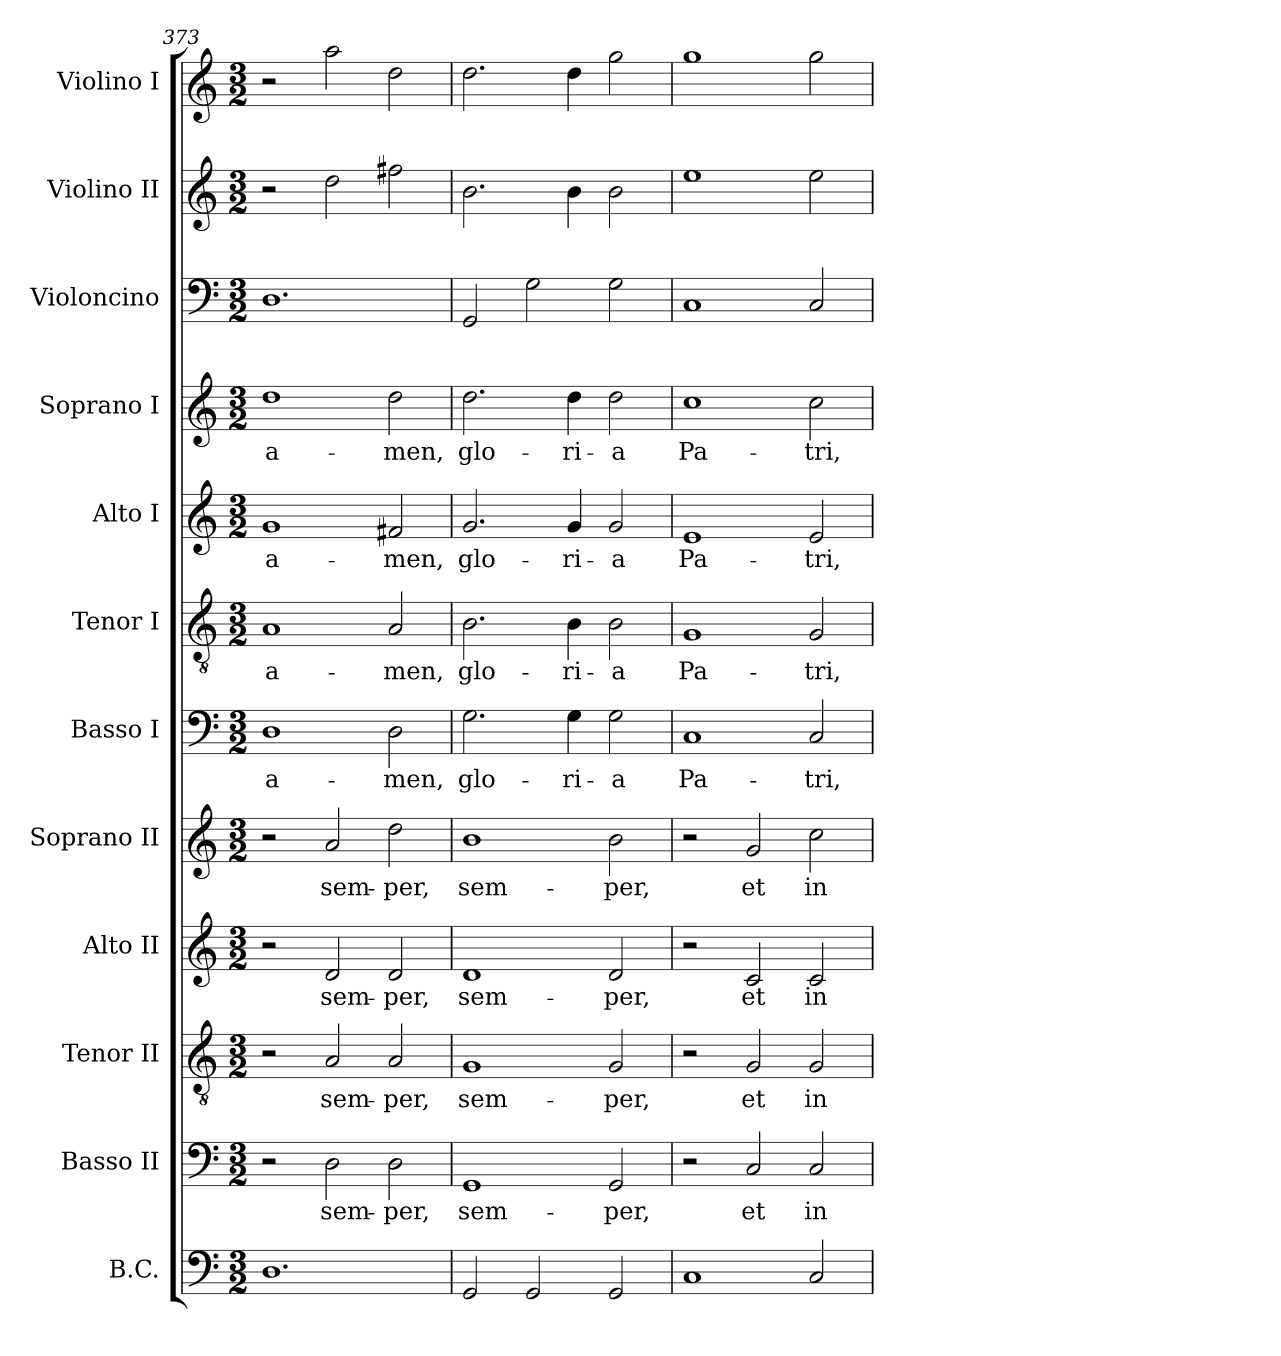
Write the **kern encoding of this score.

**kern	**kern	**text	**kern	**text	**kern	**text	**kern	**text	**kern	**text	**kern	**text	**kern	**text	**kern	**text	**kern	**kern	**kern
*part12	*part11	*part11	*part10	*part10	*part9	*part9	*part8	*part8	*part7	*part7	*part6	*part6	*part5	*part5	*part4	*part4	*part3	*part2	*part1
*staff12	*staff11	*staff11	*staff10	*staff10	*staff9	*staff9	*staff8	*staff8	*staff7	*staff7	*staff6	*staff6	*staff5	*staff5	*staff4	*staff4	*staff3	*staff2	*staff1
*I"B.C.	*I"Basso II	*	*I"Tenor II	*	*I"Alto II	*	*I"Soprano II	*	*I"Basso I	*	*I"Tenor I	*	*I"Alto I	*	*I"Soprano I	*	*I"Violoncino	*I"Violino II	*I"Violino I
*I'BC	*I'B 2	*	*I'T 2	*	*I'A 2	*	*I'S 2	*	*I'B 1	*	*I'T 1	*	*I'A 1	*	*I'S 1	*	*I'Vc.	*I'Vln. II	*I'Vln. I
*clefF4	*clefF4	*	*clefGv2	*	*clefG2	*	*clefG2	*	*clefF4	*	*clefGv2	*	*clefG2	*	*clefG2	*	*clefF4	*clefG2	*clefG2
*k[]	*k[]	*	*k[]	*	*k[]	*	*k[]	*	*k[]	*	*k[]	*	*k[]	*	*k[]	*	*k[]	*k[]	*k[]
*C:	*C:	*	*C:	*	*C:	*	*C:	*	*C:	*	*C:	*	*C:	*	*C:	*	*C:	*C:	*C:
*M3/2	*M3/2	*	*M3/2	*	*M3/2	*	*M3/2	*	*M3/2	*	*M3/2	*	*M3/2	*	*M3/2	*	*M3/2	*M3/2	*M3/2
=373	=373	=373	=373	=373	=373	=373	=373	=373	=373	=373	=373	=373	=373	=373	=373	=373	=373	=373	=373
!	!	!	!	!	!	!	!	!	!	!LO:LY:b	!	!	!	!	!	!	!	!	!
!	!	!	!	!	!	!	!	!	!	!	!	!LO:LY:b	!	!	!	!	!	!	!
!	!	!	!	!	!	!	!	!	!	!	!	!	!	!LO:LY:b	!	!	!	!	!
!	!	!	!	!	!	!	!	!	!	!	!	!	!	!	!	!LO:LY:b	!	!	!
1.D	2r	.	2r	.	2r	.	2r	.	1D	a-	1A	a-	1g	a-	1dd	a-	1.D	2r	2r
!	!	!LO:LY:b	!	!	!	!	!	!	!	!	!	!	!	!	!	!	!	!	!
!	!	!	!	!LO:LY:b	!	!	!	!	!	!	!	!	!	!	!	!	!	!	!
!	!	!	!	!	!	!LO:LY:b	!	!	!	!	!	!	!	!	!	!	!	!	!
!	!	!	!	!	!	!	!	!LO:LY:b	!	!	!	!	!	!	!	!	!	!	!
.	2D\	sem-	2A/	sem-	2d/	sem-	2a/	sem-	.	.	.	.	.	.	.	.	.	2dd\	2aa\
!	!	!LO:LY:b	!	!	!	!	!	!	!	!	!	!	!	!	!	!	!	!	!
!	!	!	!	!LO:LY:b	!	!	!	!	!	!	!	!	!	!	!	!	!	!	!
!	!	!	!	!	!	!LO:LY:b	!	!	!	!	!	!	!	!	!	!	!	!	!
!	!	!	!	!	!	!	!	!LO:LY:b	!	!	!	!	!	!	!	!	!	!	!
!	!	!	!	!	!	!	!	!	!	!LO:LY:b	!	!	!	!	!	!	!	!	!
!	!	!	!	!	!	!	!	!	!	!	!	!LO:LY:b	!	!	!	!	!	!	!
!	!	!	!	!	!	!	!	!	!	!	!	!	!	!LO:LY:b	!	!	!	!	!
!	!	!	!	!	!	!	!	!	!	!	!	!	!	!	!	!LO:LY:b	!	!	!
.	2D\	-per,	2A/	-per,	2d/	-per,	2dd\	-per,	2D\	-men,	2A/	-men,	2f#X/	-men,	2dd\	-men,	.	2ff#X\	2dd\
=374	=374	=374	=374	=374	=374	=374	=374	=374	=374	=374	=374	=374	=374	=374	=374	=374	=374	=374	=374
!	!	!LO:LY:b	!	!	!	!	!	!	!	!	!	!	!	!	!	!	!	!	!
!	!	!	!	!LO:LY:b	!	!	!	!	!	!	!	!	!	!	!	!	!	!	!
!	!	!	!	!	!	!LO:LY:b	!	!	!	!	!	!	!	!	!	!	!	!	!
!	!	!	!	!	!	!	!	!LO:LY:b	!	!	!	!	!	!	!	!	!	!	!
!	!	!	!	!	!	!	!	!	!	!LO:LY:b	!	!	!	!	!	!	!	!	!
!	!	!	!	!	!	!	!	!	!	!	!	!LO:LY:b	!	!	!	!	!	!	!
!	!	!	!	!	!	!	!	!	!	!	!	!	!	!LO:LY:b	!	!	!	!	!
!	!	!	!	!	!	!	!	!	!	!	!	!	!	!	!	!LO:LY:b	!	!	!
2GG/	1GG	sem-	1G	sem-	1d	sem-	1b	sem-	2.G\	glo-	2.B\	glo-	2.g/	glo-	2.dd\	glo-	2GG/	2.b\	2.dd\
2GG/	.	.	.	.	.	.	.	.	.	.	.	.	.	.	.	.	2G\	.	.
!	!	!	!	!	!	!	!	!	!	!LO:LY:b	!	!	!	!	!	!	!	!	!
!	!	!	!	!	!	!	!	!	!	!	!	!LO:LY:b	!	!	!	!	!	!	!
!	!	!	!	!	!	!	!	!	!	!	!	!	!	!LO:LY:b	!	!	!	!	!
!	!	!	!	!	!	!	!	!	!	!	!	!	!	!	!	!LO:LY:b	!	!	!
.	.	.	.	.	.	.	.	.	4G\	-ri-	4B\	-ri-	4g/	-ri-	4dd\	-ri-	.	4b\	4dd\
!	!	!LO:LY:b	!	!	!	!	!	!	!	!	!	!	!	!	!	!	!	!	!
!	!	!	!	!LO:LY:b	!	!	!	!	!	!	!	!	!	!	!	!	!	!	!
!	!	!	!	!	!	!LO:LY:b	!	!	!	!	!	!	!	!	!	!	!	!	!
!	!	!	!	!	!	!	!	!LO:LY:b	!	!	!	!	!	!	!	!	!	!	!
!	!	!	!	!	!	!	!	!	!	!LO:LY:b	!	!	!	!	!	!	!	!	!
!	!	!	!	!	!	!	!	!	!	!	!	!LO:LY:b	!	!	!	!	!	!	!
!	!	!	!	!	!	!	!	!	!	!	!	!	!	!LO:LY:b	!	!	!	!	!
!	!	!	!	!	!	!	!	!	!	!	!	!	!	!	!	!LO:LY:b	!	!	!
2GG/	2GG/	-per,	2G/	-per,	2d/	-per,	2b\	-per,	2G\	-a	2B\	-a	2g/	-a	2dd\	-a	2G\	2b\	2gg\
=375	=375	=375	=375	=375	=375	=375	=375	=375	=375	=375	=375	=375	=375	=375	=375	=375	=375	=375	=375
!	!	!	!	!	!	!	!	!	!	!LO:LY:b	!	!	!	!	!	!	!	!	!
!	!	!	!	!	!	!	!	!	!	!	!	!LO:LY:b	!	!	!	!	!	!	!
!	!	!	!	!	!	!	!	!	!	!	!	!	!	!LO:LY:b	!	!	!	!	!
!	!	!	!	!	!	!	!	!	!	!	!	!	!	!	!	!LO:LY:b	!	!	!
1C	2r	.	2r	.	2r	.	2r	.	1C	Pa-	1G	Pa-	1e	Pa-	1cc	Pa-	1C	1ee	1gg
!	!	!LO:LY:b	!	!	!	!	!	!	!	!	!	!	!	!	!	!	!	!	!
!	!	!	!	!LO:LY:b	!	!	!	!	!	!	!	!	!	!	!	!	!	!	!
!	!	!	!	!	!	!LO:LY:b	!	!	!	!	!	!	!	!	!	!	!	!	!
!	!	!	!	!	!	!	!	!LO:LY:b	!	!	!	!	!	!	!	!	!	!	!
.	2C/	et	2G/	et	2c/	et	2g/	et	.	.	.	.	.	.	.	.	.	.	.
!	!	!LO:LY:b	!	!	!	!	!	!	!	!	!	!	!	!	!	!	!	!	!
!	!	!	!	!LO:LY:b	!	!	!	!	!	!	!	!	!	!	!	!	!	!	!
!	!	!	!	!	!	!LO:LY:b	!	!	!	!	!	!	!	!	!	!	!	!	!
!	!	!	!	!	!	!	!	!LO:LY:b	!	!	!	!	!	!	!	!	!	!	!
!	!	!	!	!	!	!	!	!	!	!LO:LY:b	!	!	!	!	!	!	!	!	!
!	!	!	!	!	!	!	!	!	!	!	!	!LO:LY:b	!	!	!	!	!	!	!
!	!	!	!	!	!	!	!	!	!	!	!	!	!	!LO:LY:b	!	!	!	!	!
!	!	!	!	!	!	!	!	!	!	!	!	!	!	!	!	!LO:LY:b	!	!	!
2C/	2C/	in	2G/	in	2c/	in	2cc\	in	2C/	-tri,	2G/	-tri,	2e/	-tri,	2cc\	-tri,	2C/	2ee\	2gg\
=	=	=	=	=	=	=	=	=	=	=	=	=	=	=	=	=	=	=	=
*-	*-	*-	*-	*-	*-	*-	*-	*-	*-	*-	*-	*-	*-	*-	*-	*-	*-	*-	*-
